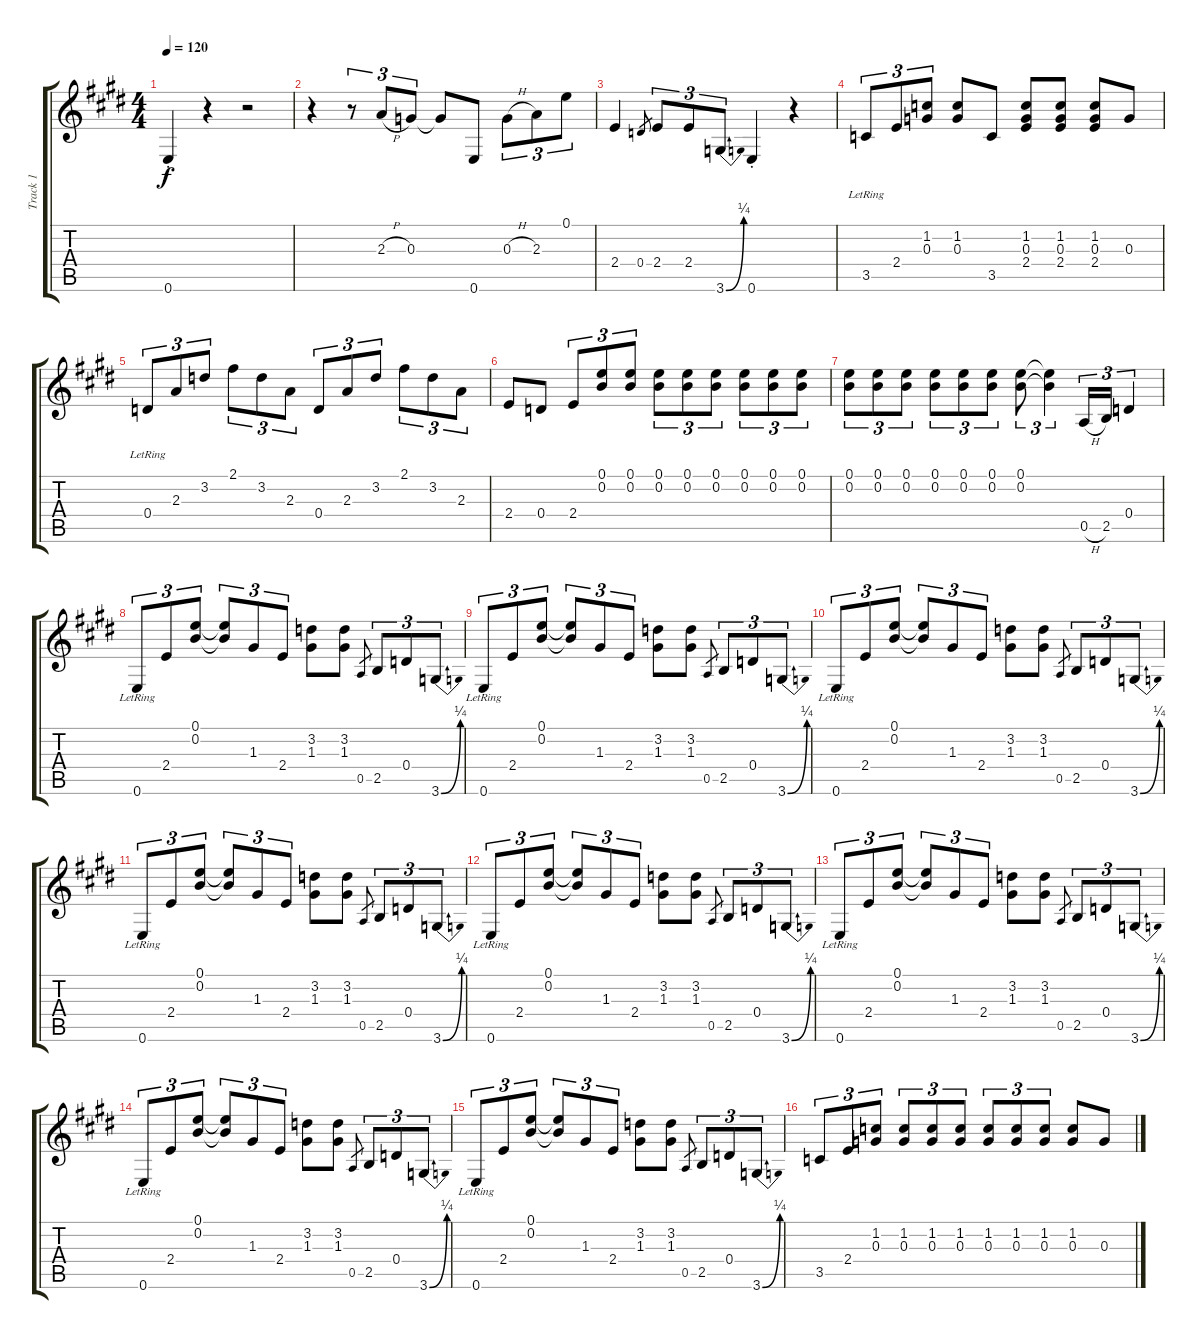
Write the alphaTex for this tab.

\track ("Track 1" "Track 1") {instrument distortionguitar}
\staff {score tabs}
\tuning (E4 B3 G3 D3 A2 E2) {hide}
\ts (4 4)
\tempo 120
\clef g2
\ks e
0.6{st}.4{dy f} r.4 r.2 |
r.4 r.8{tu (3 2)} 2.3{h}.8{tu (3 2)} 0.3.8{tu (3 2)} 0.3{t}.8 0.6.8 0.3{h}.8{tu (3 2)} 2.3.8{tu (3 2)} 0.1.8{tu (3 2)} |
2.4.4 0.4.8{gr} 2.4.8{tu (3 2)} 2.4.8{tu (3 2)} 3.6{be (bend 0 0 60 1)}.8{tu (3 2)} 0.6{st}.4 r.4 |
3.5{lr}.8{tu (3 2)} 2.4.8{tu (3 2)} (1.2 0.3).8{tu (3 2)} (1.2 0.3).8 3.5.8 (1.2 0.3 2.4).8 (1.2 0.3 2.4).8 (1.2 0.3 2.4).8 0.3.8 |
0.4{lr}.8{tu (3 2)} 2.3.8{tu (3 2)} 3.2.8{tu (3 2)} 2.1.8{tu (3 2)} 3.2.8{tu (3 2)} 2.3.8{tu (3 2)} 0.4.8{tu (3 2)} 2.3.8{tu (3 2)} 3.2.8{tu (3 2)} 2.1.8{tu (3 2)} 3.2.8{tu (3 2)} 2.3.8{tu (3 2)} |
2.4.8 0.4.8 2.4.8{tu (3 2)} (0.1 0.2).8{tu (3 2)} (0.1 0.2).8{tu (3 2)} (0.1 0.2).8{tu (3 2)} (0.1 0.2).8{tu (3 2)} (0.1 0.2).8{tu (3 2)} (0.1 0.2).8{tu (3 2)} (0.1 0.2).8{tu (3 2)} (0.1 0.2).8{tu (3 2)} |
(0.1 0.2).8{tu (3 2)} (0.1 0.2).8{tu (3 2)} (0.1 0.2).8{tu (3 2)} (0.1 0.2).8{tu (3 2)} (0.1 0.2).8{tu (3 2)} (0.1 0.2).8{tu (3 2)} (0.1 0.2).8{tu (3 2)} (0.1{t} 0.2{t}).4{tu (3 2)} 0.5{h}.16{tu (3 2)} 2.5.16{tu (3 2)} 0.4.4{tu (3 2)} |
0.6{lr}.8{tu (3 2)} 2.4.8{tu (3 2)} (0.1 0.2).8{tu (3 2)} (0.1{t} 0.2{t}).8{tu (3 2)} 1.3.8{tu (3 2)} 2.4.8{tu (3 2)} (3.2 1.3).8 (3.2 1.3).8 0.5.8{gr} 2.5.8{tu (3 2)} 0.4.8{tu (3 2)} 3.6{be (bend 0 0 60 1)}.8{tu (3 2)} |
0.6{lr}.8{tu (3 2)} 2.4.8{tu (3 2)} (0.1 0.2).8{tu (3 2)} (0.1{t} 0.2{t}).8{tu (3 2)} 1.3.8{tu (3 2)} 2.4.8{tu (3 2)} (3.2 1.3).8 (3.2 1.3).8 0.5.8{gr} 2.5.8{tu (3 2)} 0.4.8{tu (3 2)} 3.6{be (bend 0 0 60 1)}.8{tu (3 2)} |
0.6{lr}.8{tu (3 2)} 2.4.8{tu (3 2)} (0.1 0.2).8{tu (3 2)} (0.1{t} 0.2{t}).8{tu (3 2)} 1.3.8{tu (3 2)} 2.4.8{tu (3 2)} (3.2 1.3).8 (3.2 1.3).8 0.5.8{gr} 2.5.8{tu (3 2)} 0.4.8{tu (3 2)} 3.6{be (bend 0 0 60 1)}.8{tu (3 2)} |
0.6{lr}.8{tu (3 2)} 2.4.8{tu (3 2)} (0.1 0.2).8{tu (3 2)} (0.1{t} 0.2{t}).8{tu (3 2)} 1.3.8{tu (3 2)} 2.4.8{tu (3 2)} (3.2 1.3).8 (3.2 1.3).8 0.5.8{gr} 2.5.8{tu (3 2)} 0.4.8{tu (3 2)} 3.6{be (bend 0 0 60 1)}.8{tu (3 2)} |
0.6{lr}.8{tu (3 2)} 2.4.8{tu (3 2)} (0.1 0.2).8{tu (3 2)} (0.1{t} 0.2{t}).8{tu (3 2)} 1.3.8{tu (3 2)} 2.4.8{tu (3 2)} (3.2 1.3).8 (3.2 1.3).8 0.5.8{gr} 2.5.8{tu (3 2)} 0.4.8{tu (3 2)} 3.6{be (bend 0 0 60 1)}.8{tu (3 2)} |
0.6{lr}.8{tu (3 2)} 2.4.8{tu (3 2)} (0.1 0.2).8{tu (3 2)} (0.1{t} 0.2{t}).8{tu (3 2)} 1.3.8{tu (3 2)} 2.4.8{tu (3 2)} (3.2 1.3).8 (3.2 1.3).8 0.5.8{gr} 2.5.8{tu (3 2)} 0.4.8{tu (3 2)} 3.6{be (bend 0 0 60 1)}.8{tu (3 2)} |
0.6{lr}.8{tu (3 2)} 2.4.8{tu (3 2)} (0.1 0.2).8{tu (3 2)} (0.1{t} 0.2{t}).8{tu (3 2)} 1.3.8{tu (3 2)} 2.4.8{tu (3 2)} (3.2 1.3).8 (3.2 1.3).8 0.5.8{gr} 2.5.8{tu (3 2)} 0.4.8{tu (3 2)} 3.6{be (bend 0 0 60 1)}.8{tu (3 2)} |
0.6{lr}.8{tu (3 2)} 2.4.8{tu (3 2)} (0.1 0.2).8{tu (3 2)} (0.1{t} 0.2{t}).8{tu (3 2)} 1.3.8{tu (3 2)} 2.4.8{tu (3 2)} (3.2 1.3).8 (3.2 1.3).8 0.5.8{gr} 2.5.8{tu (3 2)} 0.4.8{tu (3 2)} 3.6{be (bend 0 0 60 1)}.8{tu (3 2)} |
3.5.8{tu (3 2)} 2.4.8{tu (3 2)} (1.2 0.3).8{tu (3 2)} (1.2 0.3).8{tu (3 2)} (1.2 0.3).8{tu (3 2)} (1.2 0.3).8{tu (3 2)} (1.2 0.3).8{tu (3 2)} (1.2 0.3).8{tu (3 2)} (1.2 0.3).8{tu (3 2)} (1.2 0.3).8 0.3.8
